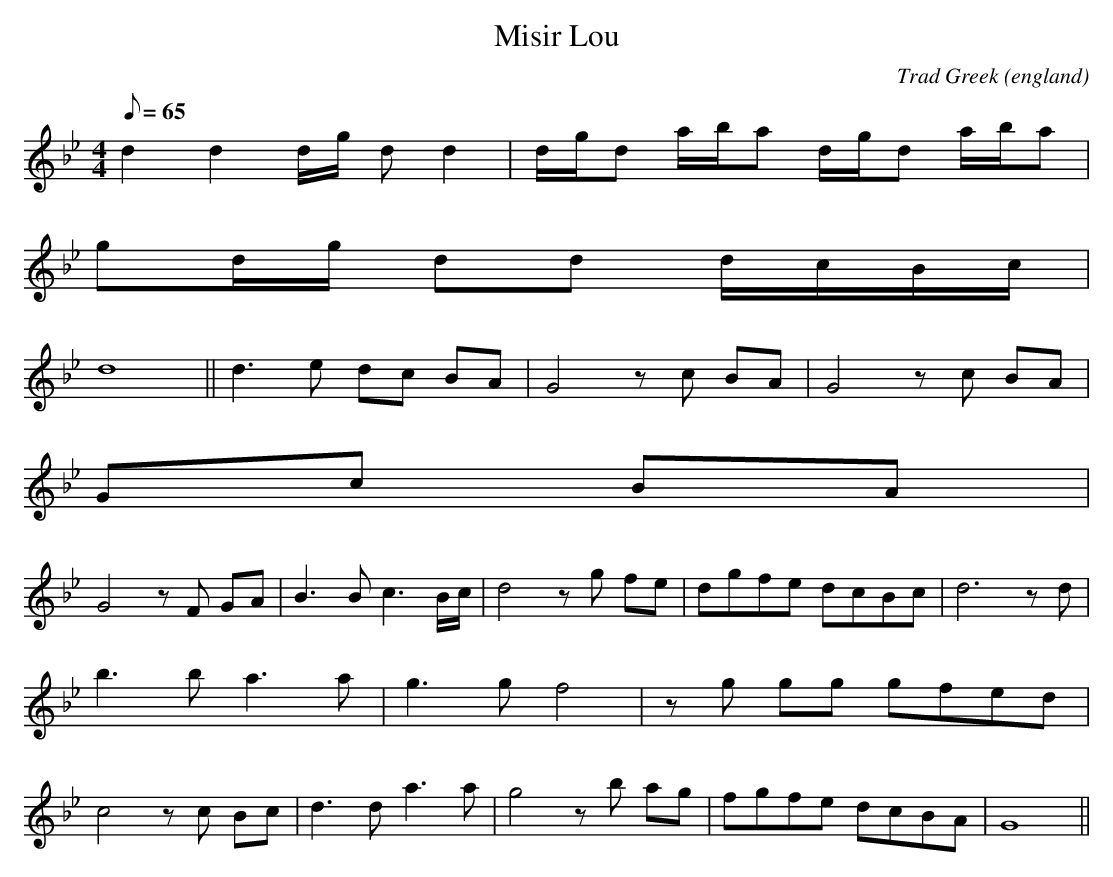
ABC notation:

X:1
T:Misir Lou
O:england
M:4/4
L:1/8
Q:65
C:Trad Greek
K:Gm
d2 d2 d/2g/2 d d2|d/2g/2d a/2b/2a d/2g/2d a/2b/2a|
M:3/4 L:1/8 Q:65
gd/2g/2 dd d/2c/2B/2c/2|
M:4/4 L:1/8 Q:65
d8||d3 e dc BA|G4 z c BA|G4 z c BA|
M:2/4 L:1/8 Q:65
Gc BA|
M:4/4 L:1/8 Q:65
G4 z F GA|B3 B c3 B/2c/2|d4 z g fe|dgfe dcBc|d6 z d|
b3 b a3 a|g3 g f4|z g gg gfed|
c4 z c Bc|d3 d a3 a|g4 z b ag|fgfe dcBA|G8||
